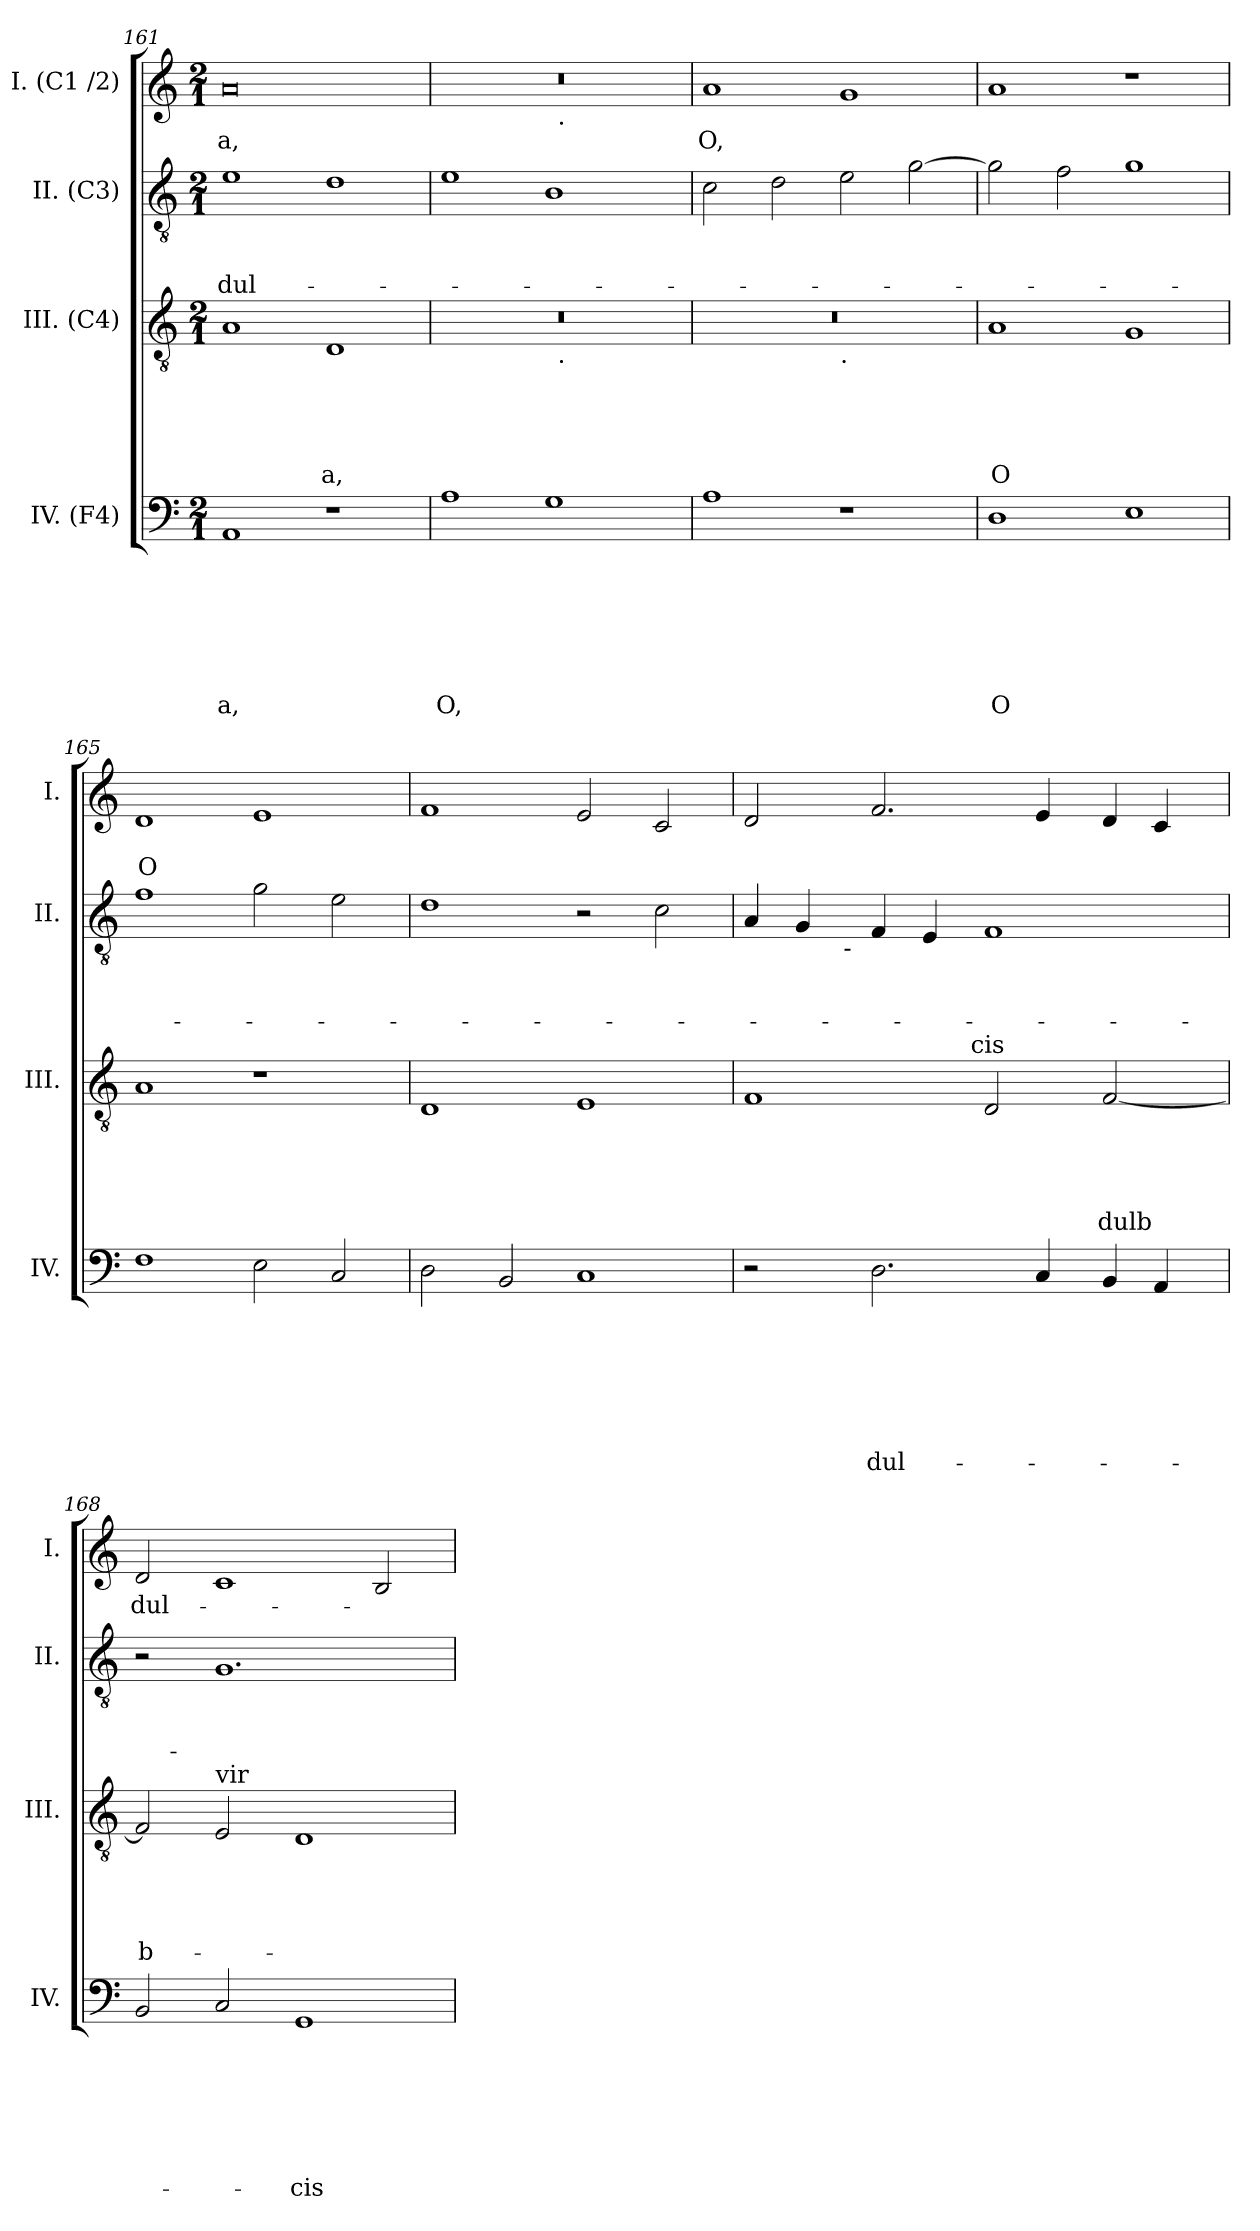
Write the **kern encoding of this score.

**kern	**text	**text	**text	**text	**text	**text	**text	**kern	**text	**text	**text	**text	**text	**kern	**text	**text	**text	**kern	**text	**text
*part4	*part4	*part4	*part4	*part4	*part4	*part4	*part4	*part3	*part3	*part3	*part3	*part3	*part3	*part2	*part2	*part2	*part2	*part1	*part1	*part1
*staff4	*staff4	*staff4	*staff4	*staff4	*staff4	*staff4	*staff4	*staff3	*staff3	*staff3	*staff3	*staff3	*staff3	*staff2	*staff2	*staff2	*staff2	*staff1	*staff1	*staff1
*I"IV. (F4)	*	*	*	*	*	*	*	*I"III. (C4)	*	*	*	*	*	*I"II. (C3)	*	*	*	*I"I. (C1 /2)	*	*
*I'IV.	*	*	*	*	*	*	*	*I'III.	*	*	*	*	*	*I'II.	*	*	*	*I'I.	*	*
*clefF4	*	*	*	*	*	*	*	*clefGv2	*	*	*	*	*	*clefGv2	*	*	*	*clefG2	*	*
*k[]	*	*	*	*	*	*	*	*k[]	*	*	*	*	*	*k[]	*	*	*	*k[]	*	*
*C:	*	*	*	*	*	*	*	*C:	*	*	*	*	*	*C:	*	*	*	*C:	*	*
*M2/1	*	*	*	*	*	*	*	*M2/1	*	*	*	*	*	*M2/1	*	*	*	*M2/1	*	*
=161	=161	=161	=161	=161	=161	=161	=161	=161	=161	=161	=161	=161	=161	=161	=161	=161	=161	=161	=161	=161
!	!	!	!	!	!	!	!LO:LY:b	!	!	!	!	!	!	!	!	!	!LO:LY:b	!	!LO:LY:b:rj	!
1AA	.	.	.	.	.	.	-a,	1A	.	.	.	.	.	1e	.	.	dul-	0a	-a,	.
!	!	!	!	!	!	!	!	!	!	!	!	!	!LO:LY:b	!	!	!	!	!	!	!
1r	.	.	.	.	.	.	.	1D	.	.	.	.	-a,	1d	.	.	.	.	.	.
!!LO:PB:g=z
=162	=162	=162	=162	=162	=162	=162	=162	=162	=162	=162	=162	=162	=162	=162	=162	=162	=162	=162	=162	=162
!	!	!	!	!	!	!	!LO:LY:b	!	!	!	!	!	!	!	!	!	!	!	!	!
*	*	*	*	*	*	*	*	*^	*	*	*	*	*	*	*	*	*	*^	*	*
1A	.	.	.	.	.	.	O,	0r	1ryy	.	.	.	.	.	1e	.	.	.	0r	1ryy	.	.
1G	.	.	.	.	.	.	.	.	32ryy	.	.	.	.	.	1B	.	.	.	.	32ryy	.	.
!	!	!	!	!	!	!	!	!	!	!	!	!	!	!	!	!	!	!	!	!LO:TX:b:t=.	!	!
!	!	!	!	!	!	!	!	!	!LO:TX:b:t=.	!	!	!	!	!	!	!	!	!	!	!	!	!
.	.	.	.	.	.	.	.	.	2ryy	.	.	.	.	.	.	.	.	.	.	2ryy	.	.
.	.	.	.	.	.	.	.	.	4...ryy	.	.	.	.	.	.	.	.	.	.	4...ryy	.	.
=163	=163	=163	=163	=163	=163	=163	=163	=163	=163	=163	=163	=163	=163	=163	=163	=163	=163	=163	=163	=163	=163	=163
!	!	!	!	!	!	!	!	!	!	!	!	!	!	!	!	!	!	!	!	!	!LO:LY:b	!
*	*	*	*	*	*	*	*	*	*	*	*	*	*	*	*	*	*	*	*v	*v	*	*
1A	.	.	.	.	.	.	.	0r	1ryy	.	.	.	.	.	2c\	.	.	.	1a	O,	.
.	.	.	.	.	.	.	.	.	.	.	.	.	.	.	2d\	.	.	.	.	.	.
!	!	!	!	!	!	!	!	!	!LO:TX:b:t=.	!	!	!	!	!	!	!	!	!	!	!	!
1r	.	.	.	.	.	.	.	.	1ryy	.	.	.	.	.	2e\	.	.	.	1g	.	.
.	.	.	.	.	.	.	.	.	.	.	.	.	.	.	[>2g\	.	.	.	.	.	.
=164	=164	=164	=164	=164	=164	=164	=164	=164	=164	=164	=164	=164	=164	=164	=164	=164	=164	=164	=164	=164	=164
!	!	!	!	!	!	!	!LO:LY:b	!	!	!	!	!	!	!LO:LY:b	!	!	!	!	!	!	!
*	*	*	*	*	*	*	*	*v	*v	*	*	*	*	*	*	*	*	*	*	*	*
1D	.	.	.	.	.	.	O	1A	.	.	.	.	O	2g\]	.	.	.	1a	.	.
.	.	.	.	.	.	.	.	.	.	.	.	.	.	2f\	.	.	.	.	.	.
1E	.	.	.	.	.	.	.	1G	.	.	.	.	.	1g	.	.	.	1r	.	.
=165	=165	=165	=165	=165	=165	=165	=165	=165	=165	=165	=165	=165	=165	=165	=165	=165	=165	=165	=165	=165
!	!	!	!	!	!	!	!	!	!	!	!	!	!	!	!	!	!	!	!	!LO:LY:b
1F	.	.	.	.	.	.	.	1A	.	.	.	.	.	1f	.	.	.	1d	.	O
2E\	.	.	.	.	.	.	.	1r	.	.	.	.	.	2g\	.	.	.	1e	.	.
2C/	.	.	.	.	.	.	.	.	.	.	.	.	.	2e\	.	.	.	.	.	.
=166	=166	=166	=166	=166	=166	=166	=166	=166	=166	=166	=166	=166	=166	=166	=166	=166	=166	=166	=166	=166
2D\	.	.	.	.	.	.	.	1D	.	.	.	.	.	1d	.	.	.	1f	.	.
2BB/	.	.	.	.	.	.	.	.	.	.	.	.	.	.	.	.	.	.	.	.
1C	.	.	.	.	.	.	.	1E	.	.	.	.	.	2r	.	.	.	2e/	.	.
.	.	.	.	.	.	.	.	.	.	.	.	.	.	2c\	.	.	.	2c/	.	.
!!LO:LB:g=z
=167	=167	=167	=167	=167	=167	=167	=167	=167	=167	=167	=167	=167	=167	=167	=167	=167	=167	=167	=167	=167
*	*	*	*	*	*	*	*	*^	*	*	*	*	*	*^	*	*	*	*	*	*
2r	.	.	.	.	.	.	.	1F	2ryy	.	.	.	.	.	4A/	4ryy	.	.	.	2d/	.	.
.	.	.	.	.	.	.	.	.	.	.	.	.	.	.	4G/	8ryy	.	.	.	.	.	.
.	.	.	.	.	.	.	.	.	.	.	.	.	.	.	.	32ryy	.	.	.	.	.	.
!	!	!	!	!	!	!	!	!	!	!	!	!	!	!	!	!LO:TX:b:t=-	!	!	!	!	!	!
.	.	.	.	.	.	.	.	.	.	.	.	.	.	.	.	1ryy	.	.	.	.	.	.
!	!	!	!	!	!	!	!LO:LY:b	!	!	!	!	!	!	!	!	!	!	!	!	!	!	!
2.D\	.	.	.	.	.	.	dul-	.	4...ryy	.	.	.	.	.	4F/	.	.	.	.	2.f/	.	.
.	.	.	.	.	.	.	.	.	.	.	.	.	.	.	4E/	.	.	.	.	.	.	.
!	!	!	!	!	!	!	!	!	!LO:TX:a:t=cis	!	!	!	!	!	!	!	!	!	!	!	!	!
.	.	.	.	.	.	.	.	.	1ryy	.	.	.	.	.	.	.	.	.	.	.	.	.
.	.	.	.	.	.	.	.	2D/	.	.	.	.	.	.	1F	.	.	.	.	.	.	.
4C/	.	.	.	.	.	.	.	.	.	.	.	.	.	.	.	.	.	.	.	4e/	.	.
.	.	.	.	.	.	.	.	.	.	.	.	.	.	.	.	2ryy	.	.	.	.	.	.
!	!	!	!	!	!	!	!	!	!	!	!	!	!	!LO:LY:b	!	!	!	!	!	!	!	!
4BB/	.	.	.	.	.	.	.	[<2F/	.	.	.	.	.	dulb	.	.	.	.	.	4d/	.	.
4AA/	.	.	.	.	.	.	.	.	.	.	.	.	.	.	.	.	.	.	.	4c/	.	.
.	.	.	.	.	.	.	.	.	.	.	.	.	.	.	.	16.ryy	.	.	.	.	.	.
.	.	.	.	.	.	.	.	.	32ryy	.	.	.	.	.	.	.	.	.	.	.	.	.
=168	=168	=168	=168	=168	=168	=168	=168	=168	=168	=168	=168	=168	=168	=168	=168	=168	=168	=168	=168	=168	=168	=168
!	!	!	!	!	!	!	!	!	!	!	!	!	!	!LO:LY:b	!	!	!	!	!	!	!LO:LY:b	!
*	*	*	*	*	*	*	*	*v	*v	*	*	*	*	*	*	*	*	*	*	*	*	*
*	*	*	*	*	*	*	*	*	*	*	*	*	*	*v	*v	*	*	*	*	*	*
2BB/	.	.	.	.	.	.	.	2F/]	.	.	.	.	b-	2r	.	.	.	2d/	dul-	.
!	!	!	!	!	!	!	!	!LO:TX:a:t=vir	!	!	!	!	!	!	!	!	!	!	!	!
2C/	.	.	.	.	.	.	.	2E/	.	.	.	.	.	1.G	.	.	.	1c	.	.
!	!	!	!	!	!	!	!LO:LY:b	!	!	!	!	!	!	!	!	!	!	!	!	!
1GG	.	.	.	.	.	.	-cis	1D	.	.	.	.	.	.	.	.	.	.	.	.
.	.	.	.	.	.	.	.	.	.	.	.	.	.	.	.	.	.	2B/	.	.
=	=	=	=	=	=	=	=	=	=	=	=	=	=	=	=	=	=	=	=	=
*-	*-	*-	*-	*-	*-	*-	*-	*-	*-	*-	*-	*-	*-	*-	*-	*-	*-	*-	*-	*-
